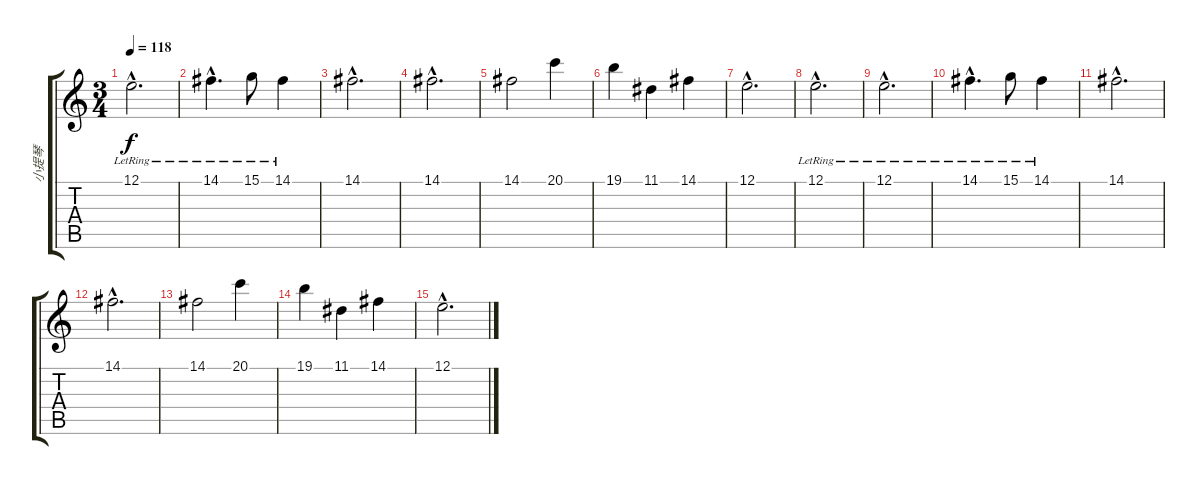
\track ("小提琴" "小提琴") {instrument violin}
\staff {score tabs}
\tuning (E4 B3 G3 D3 A2 E2) {hide}
\ts (3 4)
\tempo 118
\clef g2
\ks c
12.1{hac lr}.2{d dy f} |
14.1{hac lr}.4{d} 15.1{lr}.8 14.1{lr}.4 |
14.1{hac}.2{d} |
14.1{hac}.2{d} |
14.1.2 20.1.4 |
19.1.4 11.1.4 14.1.4 |
12.1{hac}.2{d} |
12.1{hac lr}.2{d} |
12.1{hac lr}.2{d} |
14.1{hac lr}.4{d} 15.1{lr}.8 14.1{lr}.4 |
14.1{hac}.2{d} |
14.1{hac}.2{d} |
14.1.2 20.1.4 |
19.1.4 11.1.4 14.1.4 |
12.1{hac}.2{d}
